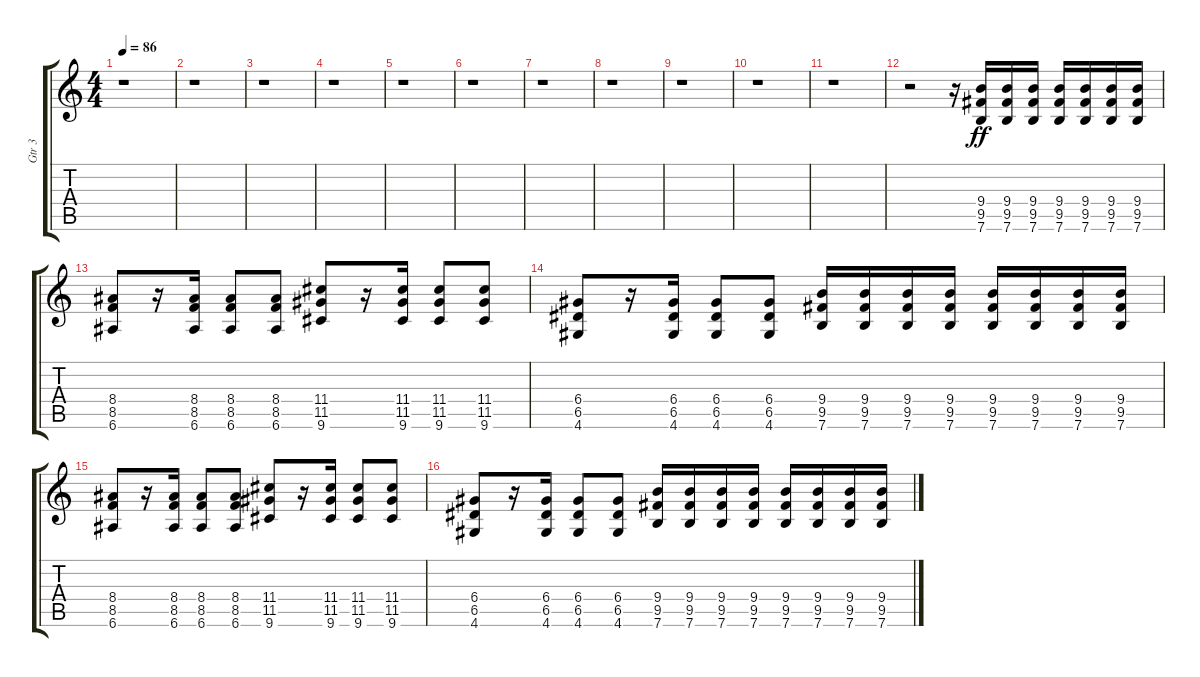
\track ("Gtr 3" "Gtr 3") {instrument distortionguitar}
\staff {score tabs}
\tuning (E4 B3 G3 D3 A2 E2) {hide}
\ts (4 4)
\tempo 86
\clef g2
\ks c
r.1{dy ff instrument distortionguitar} |
r.1 |
r.1 |
r.1 |
r.1 |
r.1 |
r.1 |
r.1 |
r.1 |
r.1 |
r.1 |
r.2 r.16 (9.4 9.5 7.6).16 (9.4 9.5 7.6).16 (9.4 9.5 7.6).16 (9.4 9.5 7.6).16 (9.4 9.5 7.6).16 (9.4 9.5 7.6).16 (9.4 9.5 7.6).16 |
(8.4 8.5 6.6).8 r.16 (8.4 8.5 6.6).16 (8.4 8.5 6.6).8 (8.4 8.5 6.6).8 (11.4 11.5 9.6).8 r.16 (11.4 11.5 9.6).16 (11.4 11.5 9.6).8 (11.4 11.5 9.6).8 |
(6.4 6.5 4.6).8 r.16 (6.4 6.5 4.6).16 (6.4 6.5 4.6).8 (6.4 6.5 4.6).8 (9.4 9.5 7.6).16 (9.4 9.5 7.6).16 (9.4 9.5 7.6).16 (9.4 9.5 7.6).16 (9.4 9.5 7.6).16 (9.4 9.5 7.6).16 (9.4 9.5 7.6).16 (9.4 9.5 7.6).16 |
(8.4 8.5 6.6).8 r.16 (8.4 8.5 6.6).16 (8.4 8.5 6.6).8 (8.4 8.5 6.6).8 (11.4 11.5 9.6).8 r.16 (11.4 11.5 9.6).16 (11.4 11.5 9.6).8 (11.4 11.5 9.6).8 |
(6.4 6.5 4.6).8 r.16 (6.4 6.5 4.6).16 (6.4 6.5 4.6).8 (6.4 6.5 4.6).8 (9.4 9.5 7.6).16 (9.4 9.5 7.6).16 (9.4 9.5 7.6).16 (9.4 9.5 7.6).16 (9.4 9.5 7.6).16 (9.4 9.5 7.6).16 (9.4 9.5 7.6).16 (9.4 9.5 7.6).16
